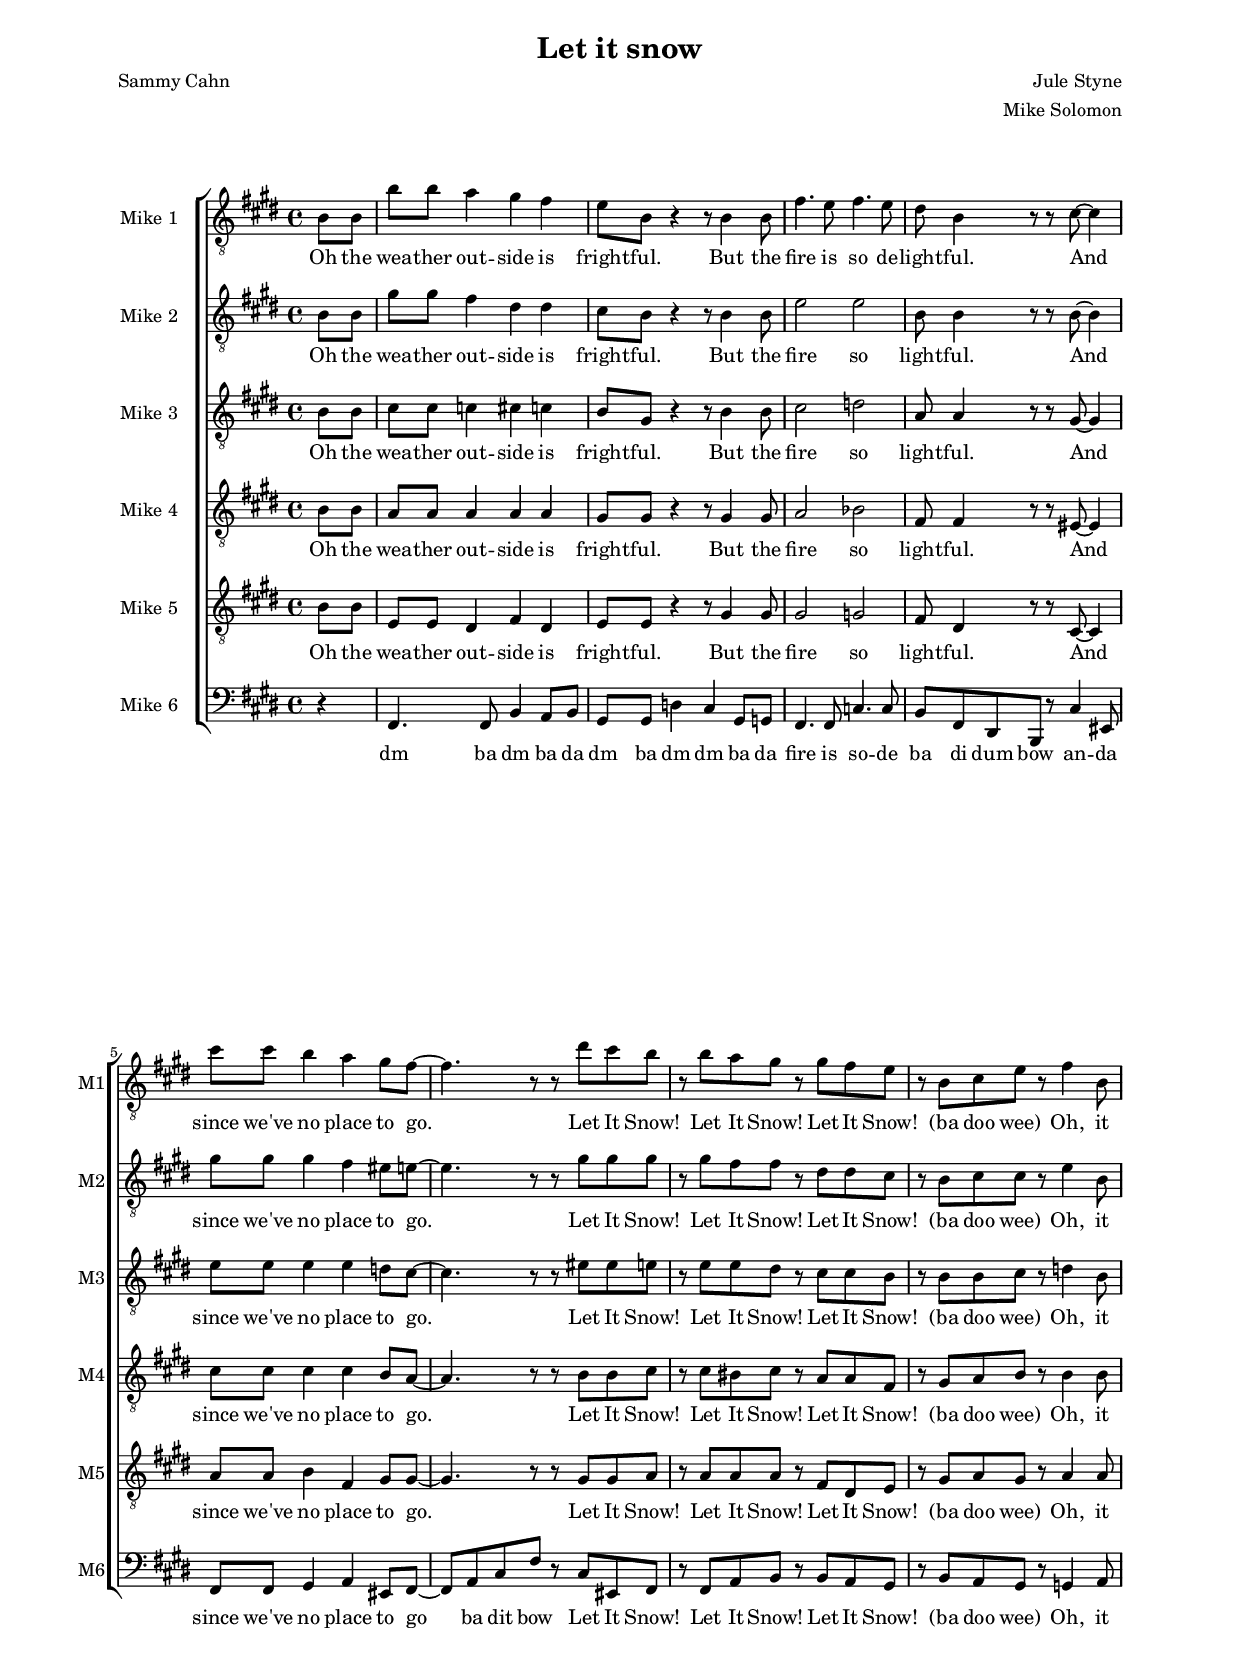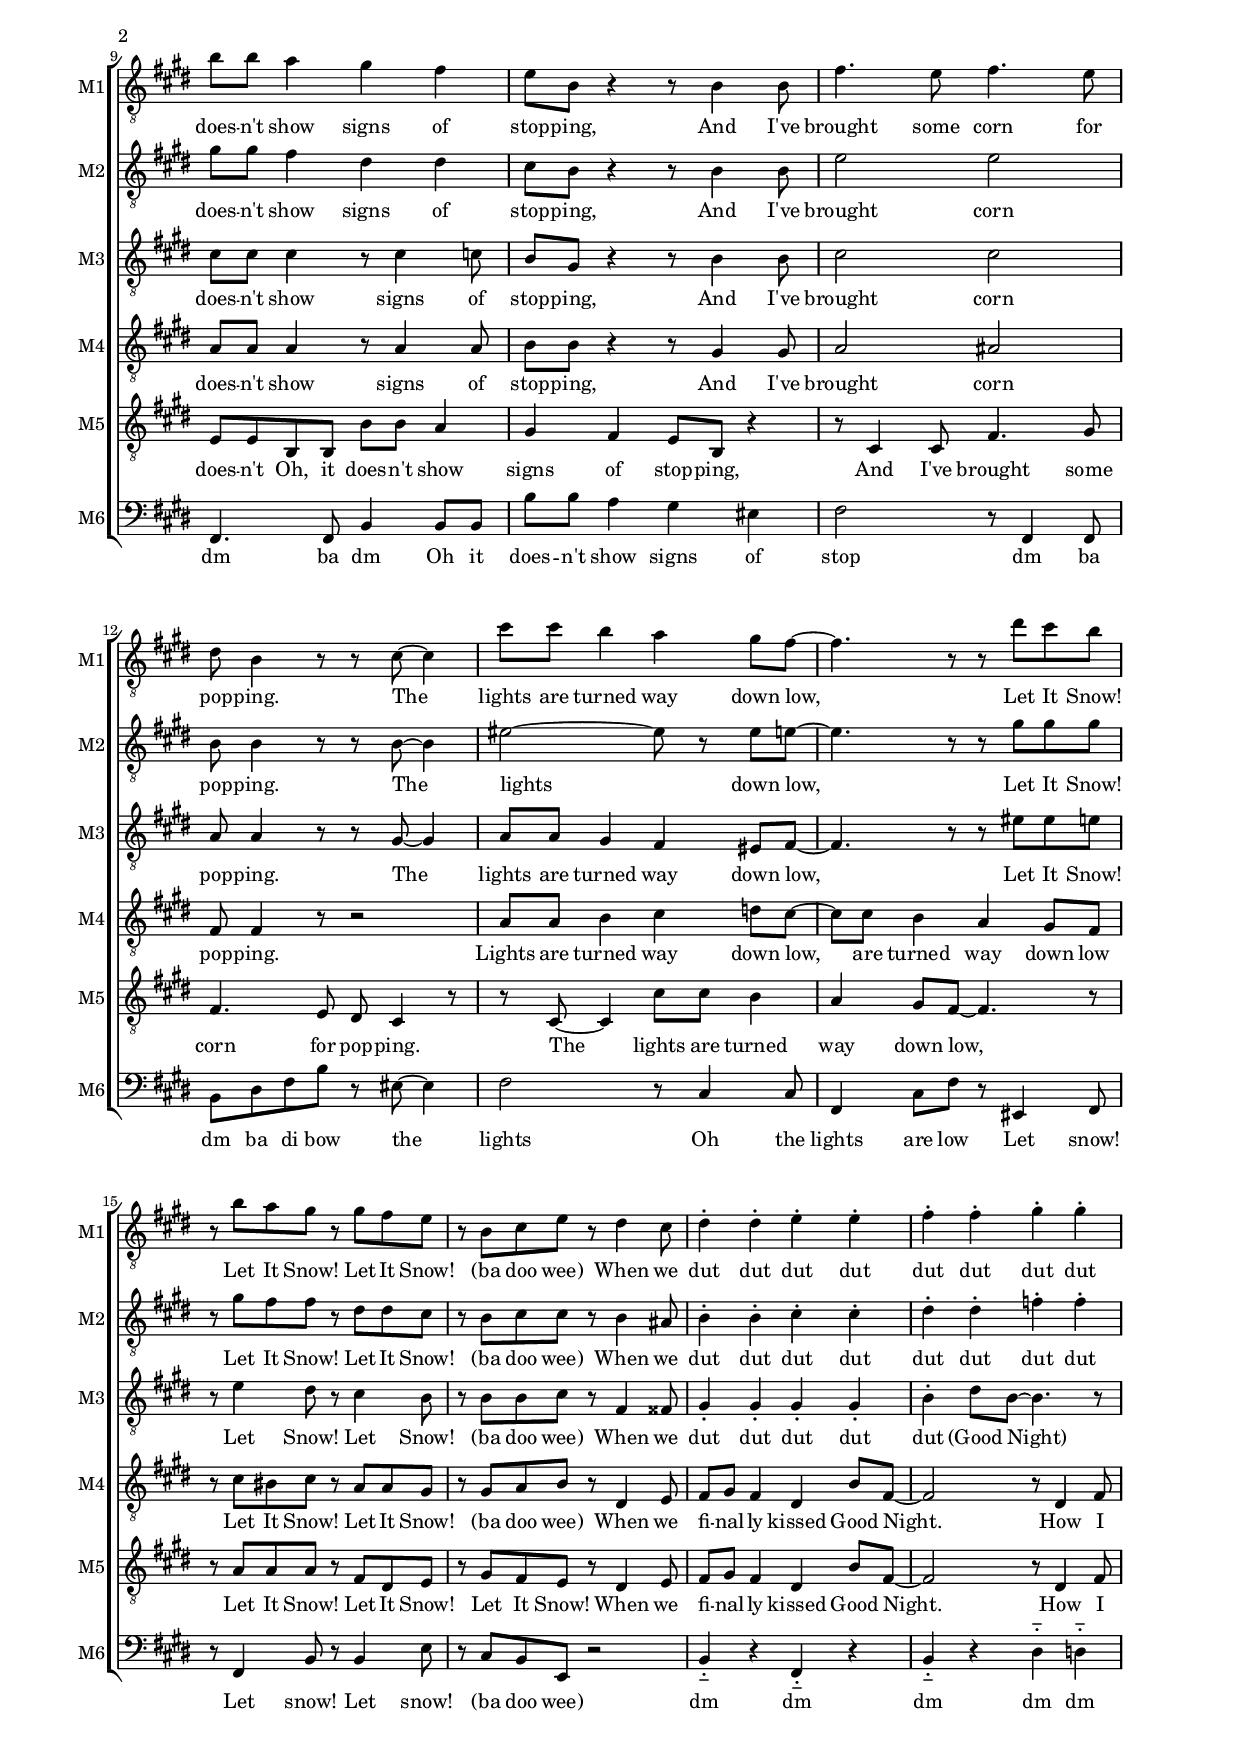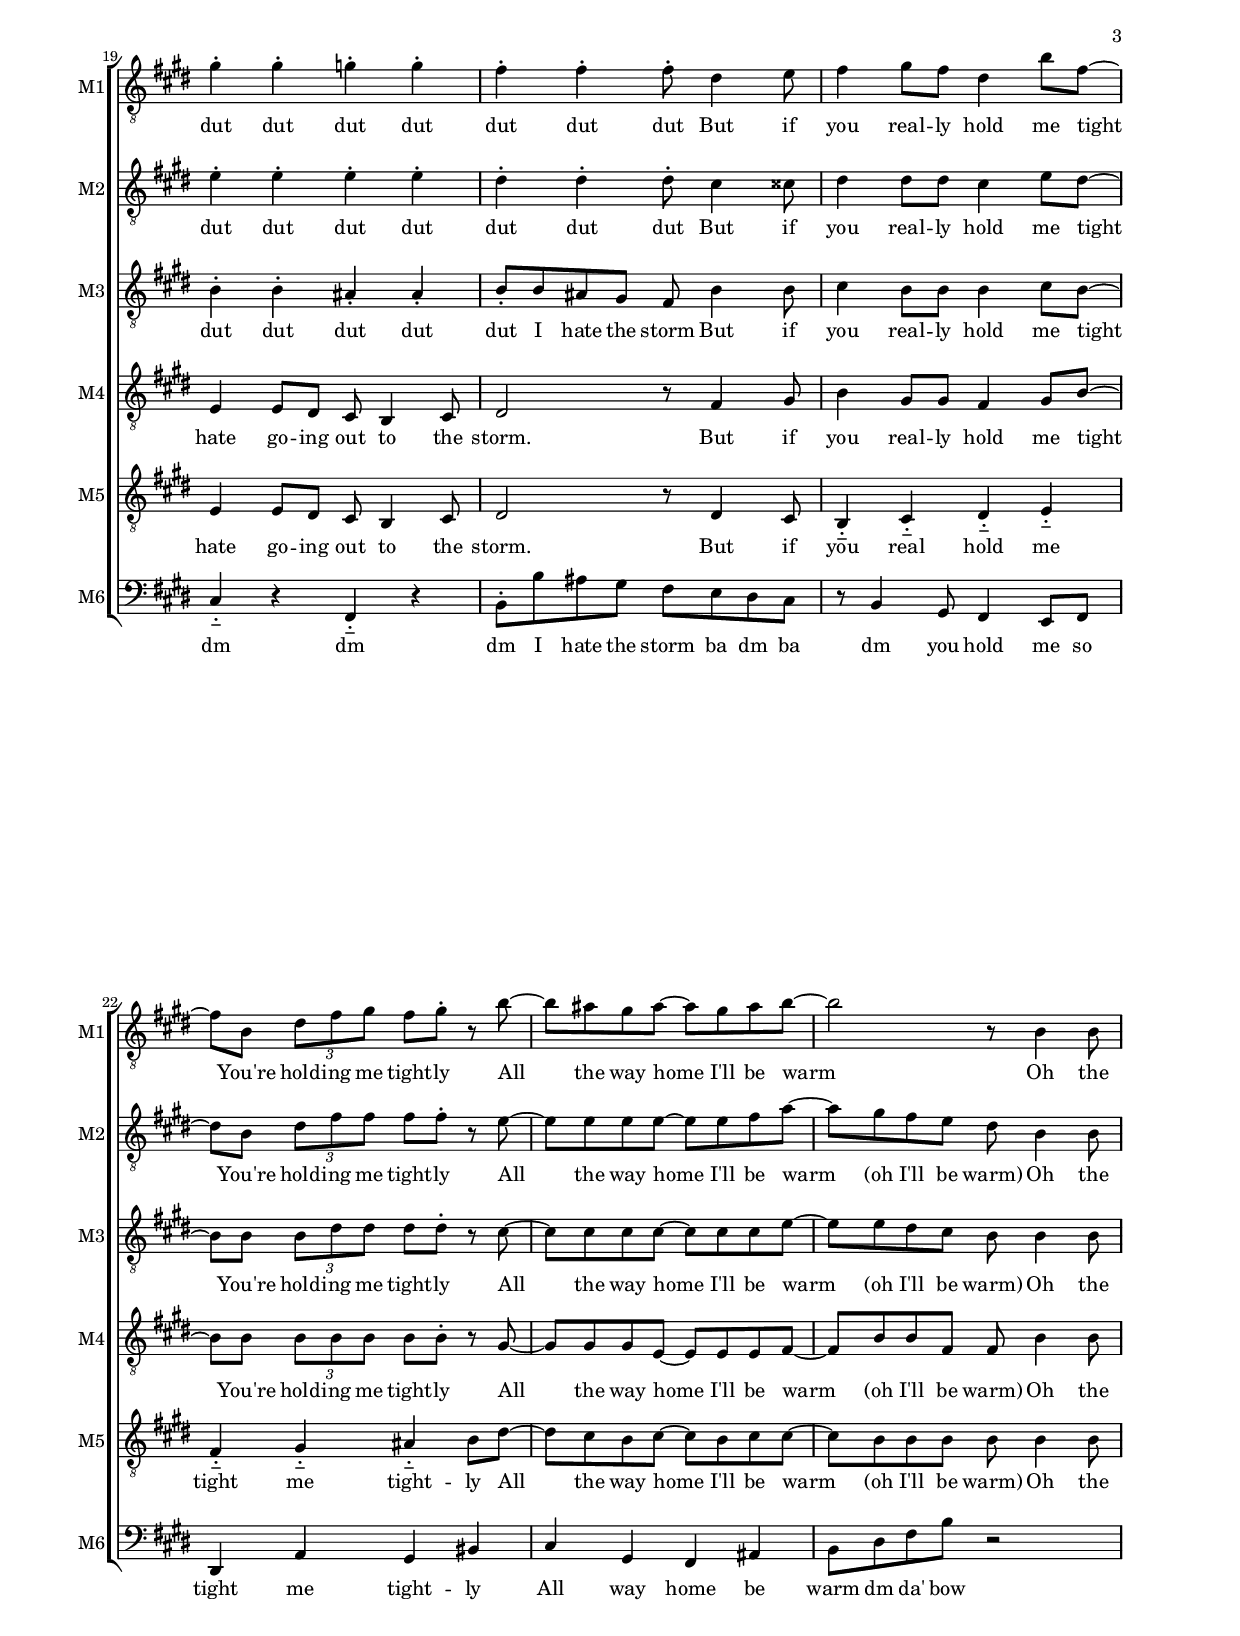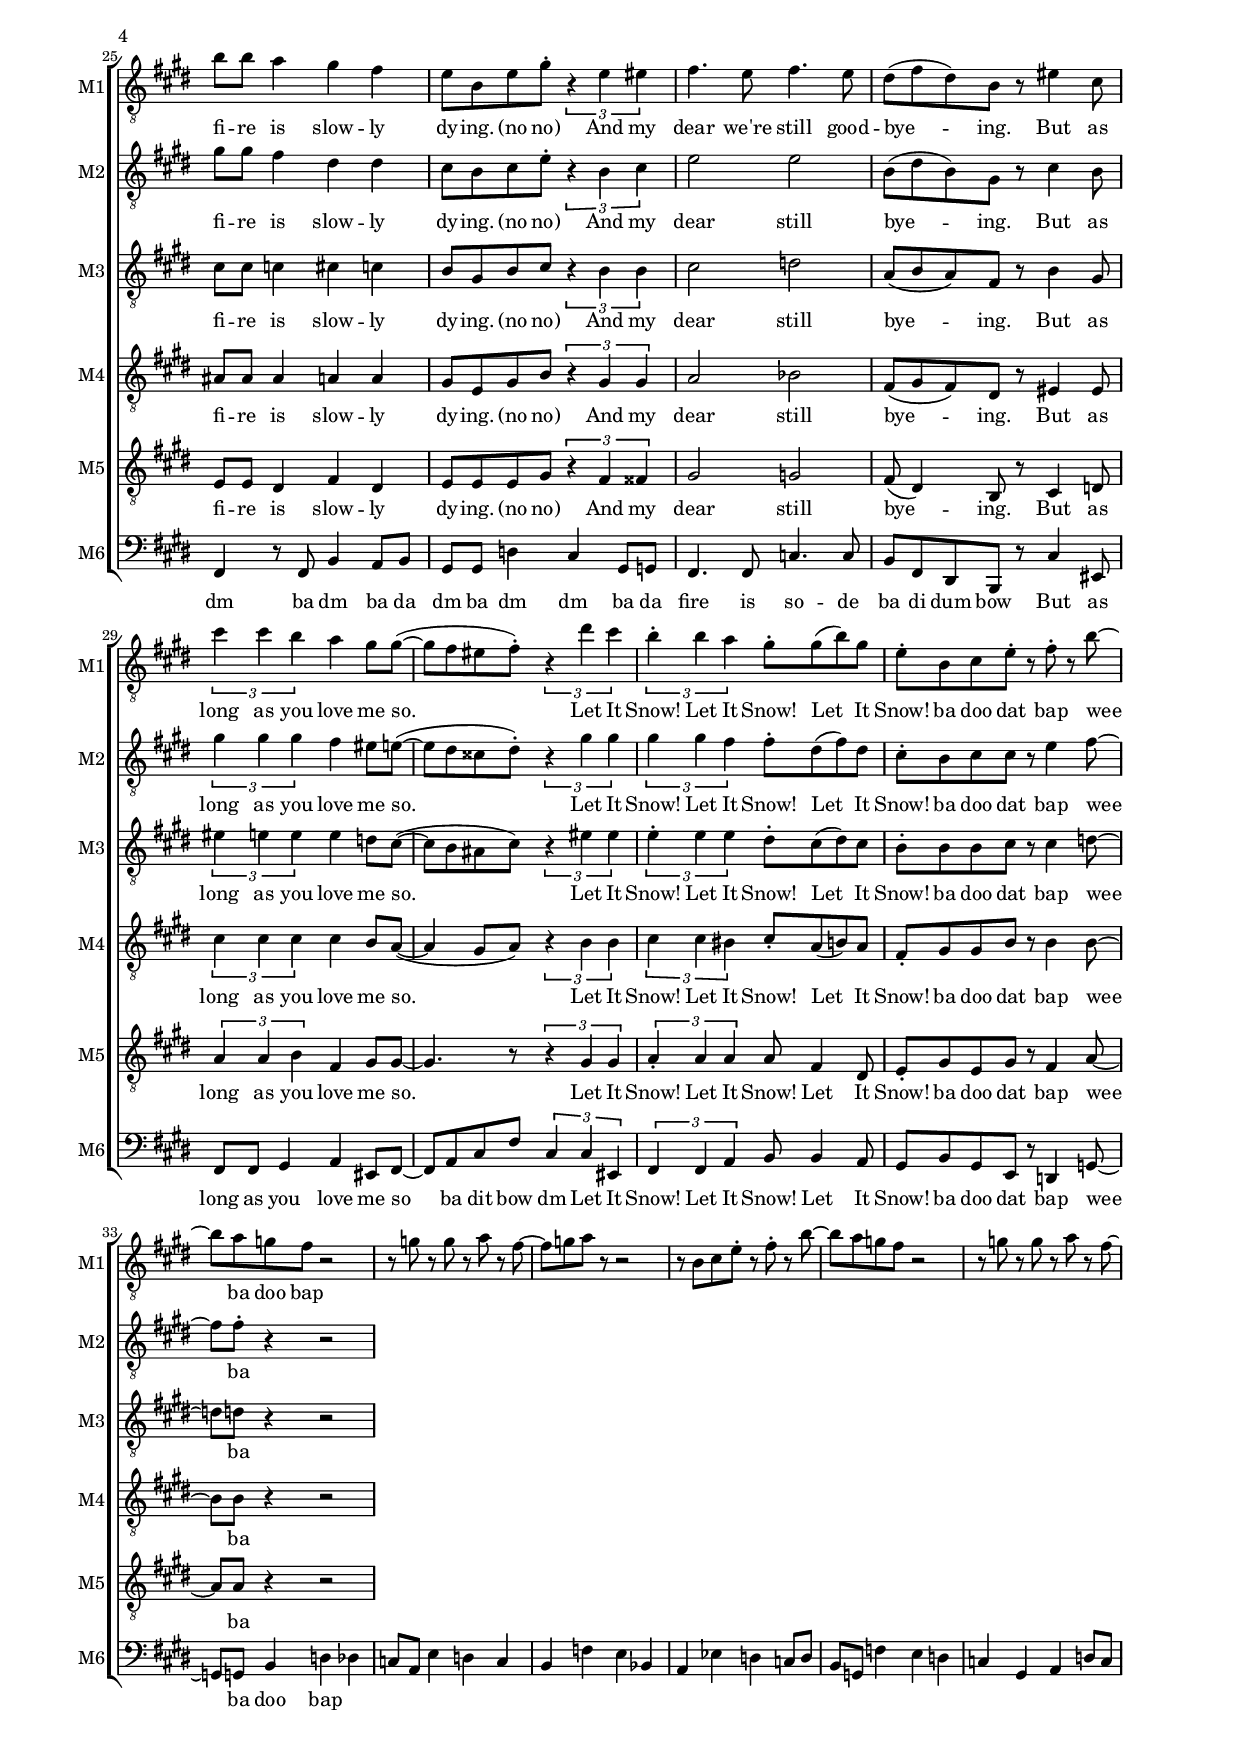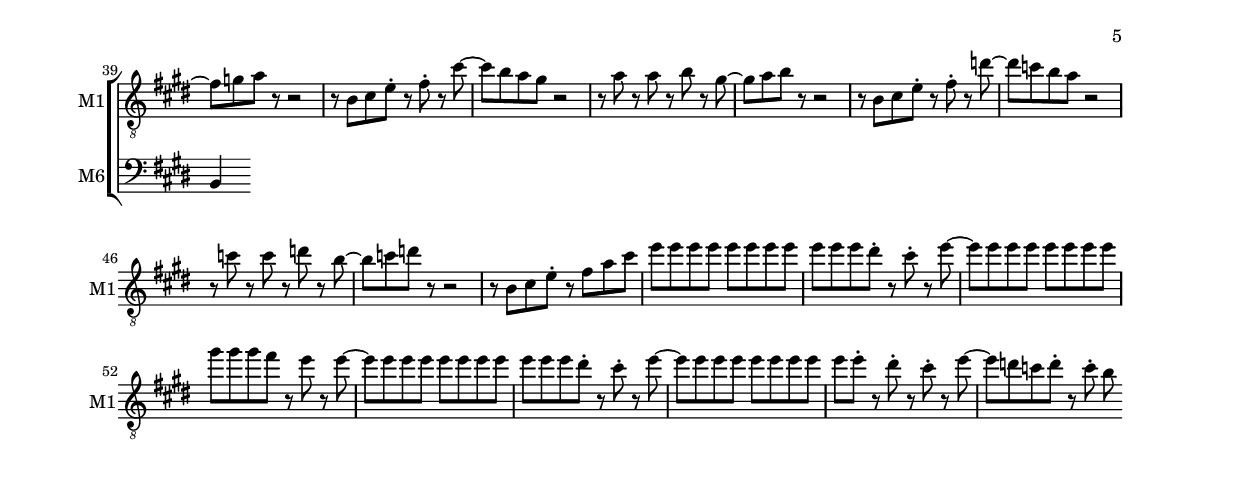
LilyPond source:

\version "2.19.83"

one = \relative c' {
    \key e \major
    \partial 4
    \clef "treble_8"
    b8\f b |
    b'8 b a4 gis fis |
    e8 b r4 r8 b4 b8 |
    fis'4. e8 fis4. e8 |
    dis8 b4 r8 r cis ~ cis4 |
    cis'8 cis b4 a gis8 fis ~ |
    fis4. r8 r8 dis' cis b |
    r b a gis r gis fis e |
    r b cis e r fis4 b,8 |
    b'8 b a4 gis fis |
    e8 b r4 r8 b4 b8 |
    fis'4. e8 fis4. e8 |
    dis8 b4 r8 r cis ~ cis4 |
    cis'8 cis b4 a gis8 fis ~ |
    fis4. r8 r8 dis' cis b |
    r b a gis r gis fis e |
    r b cis e r dis4 cis8 |
    dis4-. dis-. e-. e-. |
    fis-. fis-. gis-. gis-. |
    gis-. gis-. g-. g-. |
    fis-. fis-. fis8-. dis4 e8 |
    fis4 gis8 fis dis4 b'8 fis ~ |
    fis b, \times 2/3 { dis fis gis } fis gis-. r b ~ |
    b ais gis ais ~ ais gis ais b ~ |
    b2 r8 b,4 b8 |
    b'8 b a4 gis fis |
    e8 b e gis-. \times 2/3 { r4 e eis } |
    fis4. e8 fis4. e8 |
    dis8 ( fis dis ) b r8 eis4 cis8 |
    \times 2/3 { cis'4 cis b4 } a4 gis8 gis ~ ( |
    gis fis eis fis-. ) \times 2/3 { r4 dis' cis } |
    \times 2/3 { b-. b a } gis8-. gis ( b ) gis |
    e-. b cis e-. r fis-. r b ~ |
    b a g fis r2 |
    r8 g r g r a r fis ~ |
    fis g a r r2 |
    r8 b, cis e-. r fis-. r b ~ |
    b a g fis r2 |
    r8 g r g r a r fis ~ |
    fis g a r r2 |
    r8 b, cis e-. r fis-. r cis' ~ |
    cis b a gis r2 |
    r8 a r a r b r gis ~ |
    gis a b r r2 |
    r8 b, cis e-. r fis-. r d' ~ |
    d c b a r2 |
    r8 c r c r d r b ~ |
    b c d r r2 |
    r8 b, cis e-. r fis a cis |
    e e e e e e e e |
    e e e dis-. r cis-. r e ~ |
    e e e e e e e e |
    gis gis gis fis r e r e ~ |
    e e e e e e e e |
    e e e dis-. r cis-. r e ~ |
    e e e e e e e e |
    e e-. r dis-. r cis-. r e ~ |
    e d c d-. r c-. b
}

oneL = \lyricmode {
    Oh the wea -- ther out -- side is fright -- ful.
    But the fire is so de -- light -- ful.
    And since we've no place to go.
    Let It Snow! Let It Snow! Let It Snow!
    (ba doo wee)
    Oh, it does -- n't show signs of stop -- ping,
    And I've brought some corn for pop -- ping.
    The lights are turned way down low,
    Let It Snow! Let It Snow! Let It Snow!
    (ba doo wee)
    When we
    dut dut dut dut dut dut dut dut dut dut dut dut dut dut dut
    But if you real -- ly hold me tight
    You're hold -- ing me tight -- ly
    All the way home I'll be warm
    Oh the fi -- re is slow -- ly dy -- ing. (no no)
    And my dear we're still good -- bye -- ing.
    But as long as you love me so.
    Let It Snow! Let It Snow! Let It Snow!
    ba doo dat bap wee ba doo bap  
}

two = \relative c' {
    \key e \major
    \partial 4
    \clef "treble_8"
    b8\ppp b |
    gis'8\f gis fis4 dis dis |
    cis8 b8 r4 r8 b4 b8 |
    e2 e |
    b8 b4 r8 r b8 ~ b4 |
    gis'8 gis gis4 fis eis8 e ~ |
    e4. r8 r8 gis gis gis |
    r gis fis fis r dis dis cis |
    r b cis cis r e4 b8\pp |
    gis'8\f gis fis4 dis dis |
    cis8 b8 r4 r8 b4 b8 |
    e2 e |
    b8 b4 r8 r b8 ~ b4 |
    eis2 ~ eis8 r eis8 e ~ |
    e4. r8 r8 gis gis gis |
    r gis fis fis r dis dis cis |
    r b cis cis r b4 ais8 |
    b4-. b-. cis-. cis-. |
    dis-. dis-. f-. f-. |
    e-. e-. e-. e-. |
    dis-. dis-. dis8-. cis4 cisis8 |
    dis4 dis8 dis cis4 e8 dis ~ |
    dis b\ppp \times 2/3 { dis fis fis } fis fis-. r e\f ~ |
    e e e e ~ e e fis a ~ |
    a gis fis e dis b4\ppp b8 |
    gis'8\f gis fis4 dis dis |
    cis8 b cis e-. \times 2/3 { r4 b cis } |
    e2 e |
    b8 ( dis b ) gis r8 cis4 b8 |
    \times 2/3 { gis'4 gis gis } fis eis8 e ~ ( |
    e dis cisis dis-. ) \times 2/3 { r4 gis gis } |
    \times 2/3 { gis gis fis } fis8-. dis ( fis ) dis |
    cis-. b cis cis r e4 fis8 ~ |
    fis fis8-. r4 r2 |
}

twoL = \lyricmode {
    Oh the wea -- ther out -- side is fright -- ful.
    But the fire so light -- ful.
    And since we've no place to go.
    Let It Snow! Let It Snow! Let It Snow!
    (ba doo wee)
    Oh, it does -- n't show signs of stop -- ping,
    And I've brought corn pop -- ping.
    The lights down low,
    Let It Snow! Let It Snow! Let It Snow!
    (ba doo wee)
    When we
    dut dut dut dut dut dut dut dut dut dut dut dut dut dut dut
    But if you real -- ly hold me tight
    You're hold -- ing me tight -- ly
    All the way home I'll be warm (oh I'll be warm)
    Oh the fi -- re is slow -- ly dy -- ing. (no no)
    And my dear still bye -- ing.
    But as long as you love me so.
    Let It Snow! Let It Snow! Let It Snow!
    ba doo dat bap wee ba doo bap  
}

three = \relative c' {
    \key e \major
    \partial 4
    \clef "treble_8"
    b8\ppp b |
    cis8\f cis c4 cis c |
    b8 gis r4 r8 b4 b8 |
    cis2 d |
    a8 a4 r8 r gis8 ~ gis4 |
    e'8 e e4 e d8 cis ~ |
    cis4. r8 r eis eis e |
    r e e dis r cis cis b |
    r b b cis r d4 b8\pp |
    cis8\f cis cis4 r8 cis4 c8 |
    b8 gis r4 r8 b4 b8 |
    cis2 cis |
    a8 a4 r8 r gis8 ~ gis4 |
    a8 a gis4 fis eis8 fis ~ |
    fis4. r8 r8 eis' eis e |
    r e4 dis8 r cis4 b8 |
    r b b cis r fis,4 fisis8 |
    gis4-. gis-. gis-. gis-. |
    b-. dis8 b ~ b4. r8 |
    b4-. b-. ais-. ais-. |
    b8-. b ais gis fis b4 b8  |
    cis4 b8 b b4 cis8 b ~ |
    b b\ppp \times 2/3 { b dis\f dis } dis dis-. r cis ~ |
    cis cis cis cis ~ cis cis cis e ~ |
    e e dis cis b b4\ppp b8 |
    cis8\f cis c4 cis c |
    b8 gis b cis \times 2/3 { r4 b b } |
    cis2 d |
    a8 ( b a ) fis r8 b4 gis8 |
    \times 2/3 { eis'4 e e } e d8 cis ~ ( |
    cis b ais cis ) \times 2/3 { r4 eis eis } |
    \times 2/3 { e-. e e } dis8-. cis ( dis ) cis |
    b-. b b cis r cis4 d8 ~ |
    d8 d8 r4 r2 |
}

threeL = \lyricmode {
    Oh the wea -- ther out -- side is fright -- ful.
    But the fire so light -- ful.
    And since we've no place to go.
    Let It Snow! Let It Snow! Let It Snow!
    (ba doo wee)
    Oh, it does -- n't show signs of stop -- ping,
    And I've brought corn pop -- ping.
    The lights are turned way down low,
    Let It Snow! Let Snow! Let Snow!
    (ba doo wee)
    When we
    dut dut dut dut dut (Good Night) dut dut dut dut dut I hate the storm
    But if you real -- ly hold me tight
    You're hold -- ing me tight -- ly
    All the way home I'll be warm (oh I'll be warm)
    Oh the fi -- re is slow -- ly dy -- ing. (no no)
    And my dear still bye -- ing.
    But as long as you love me so.
    Let It Snow! Let It Snow! Let It Snow!
    ba doo dat bap wee ba doo bap  
}

four = \relative c' {
    \key e \major
    \partial 4
    \clef "treble_8"
    b8\ppp b |
    a8\f a a4 a a |
    gis8 gis r4 r8 gis4 gis8 |
    a2 bes |
    fis8 fis4 r8 r eis8 ~ eis4 |
    cis'8 cis cis4 cis b8 a ~ |
    a4. r8 r b b cis |
    r cis bis cis r a a fis |
    r gis a b r b4\ppp b8 |
    a8\f a a4 r8 a4 a8 |
    b8 b r4 r8 gis4 gis8 |
    a2 ais |
    fis8 fis4 r8 r2 |
    a8 a b4 cis d8 cis ~ |
    cis8 cis b4 a gis8 fis |
    r cis' bis cis r a a gis |
    r gis a b r dis,4 e8 |
    fis8 gis fis4 dis b'8 fis ~ |
    fis2 r8 dis4 fis8 |
    e4 e8 dis cis b4 cis8 |
    dis2 r8 fis4 gis8 |
    b4 gis8 gis fis4 gis8 b ~ |
    b b \times 2/3 { b b b } b b-. r gis ~ |
    gis gis gis e ~ e e e fis ~ |
    fis b b fis fis b4 b8 |
    ais8 ais ais4 a a |
    gis8 e gis b \times 2/3 { r4 gis gis } |
    a2 bes |
    fis8 ( gis fis ) dis r8 eis4 eis8 |
    \times 2/3 { cis'4 cis cis4 } cis b8 a ~ ( |
    a4 gis8 a ) \times 2/3 { r4 b b } |
    \times 2/3 { cis cis bis } cis8-. a ( b ) a |
    fis-. gis gis b r b4 b8 ~ |
    b8 b r4 r2 |
}

fourL = \lyricmode {
    Oh the wea -- ther out -- side is fright -- ful.
    But the fire so light -- ful.
    And since we've no place to go.
    Let It Snow! Let It Snow! Let It Snow!
    (ba doo wee)
    Oh, it does -- n't show signs of stop -- ping,
    And I've brought corn pop -- ping.
    Lights are turned way down low, are turned way down low
    Let It Snow! Let It Snow!
    (ba doo wee)
    When we
    fi -- nal -- ly kissed Good Night.
    How I hate go -- ing out to the storm.
    But if you real -- ly hold me tight
    You're hold -- ing me tight -- ly
    All the way home I'll be warm (oh I'll be warm)
    Oh the fi -- re is slow -- ly dy -- ing. (no no)
    And my dear still bye -- ing.
    But as long as you love me so.
    Let It Snow! Let It Snow! Let It Snow!
    ba doo dat bap wee ba doo bap  
}

five = \relative c' {
    \key e \major
    \partial 4
    \clef "treble_8"
    b8\ppp b |
    e,8\f e dis4 fis dis |
    e8 e r4 r8 gis4 gis8 |
    gis2 g |
    fis8 dis4 r8 r cis8 ~ cis4 |
    a'8 a b4 fis gis8 gis ~ |
    gis4. r8 r gis gis a |
    r a a a r fis dis e |
    r gis a gis r a4 a8\mf |
    e8 e b8 b b'8 b a4 |
    gis fis e8 b r4 |
    r8 cis4 cis8 fis4. gis8 |
    fis4. e8 dis8 cis4 r8 |
    r cis ~ cis4 cis'8 cis b4 |
    a gis8 fis ~ fis4. r8 |
    r a a a r fis dis e |
    r gis fis e r dis4 e8 |
    fis8 gis fis4 dis b'8 fis ~ |
    fis2 r8 dis4 fis8 |
    e4 e8 dis cis b4 cis8 |
    dis2 r8 dis4 cis8 |
    b4-_ cis-_ dis-_ e-_ |
    fis-_ gis-_ ais-_ b8 dis ~ |
    dis cis b cis ~ cis b cis cis ~ |
    cis b b b b8 b4\ppp b8 |
    e,8\f e dis4 fis dis |
    e8 e e gis \times 2/3 { r4 fis fisis } |
    gis2 g |
    fis8 ( dis4 ) b8 r cis4 d8 |
    \times 2/3 { a'4 a b } fis gis8 gis ~ |
    gis4. r8 \times 2/3 { r4 gis gis } |
    \times 2/3 { a-. a a } a8 fis4 dis8 |
    e-. gis e gis r fis4 a8 ~ |
    a8 a r4 r2 |
}

fiveL = \lyricmode {
    Oh the wea -- ther out -- side is fright -- ful.
    But the fire so light -- ful.
    And since we've no place to go.
    Let It Snow! Let It Snow! Let It Snow!
    (ba doo wee)
    Oh, it does -- n't Oh, it does -- n't show signs of stop -- ping,
    And I've brought some corn for pop -- ping.
    The lights are turned way down low,
    Let It Snow! Let It Snow! Let It Snow!
    When we
    fi -- nal -- ly kissed Good Night.
    How I hate go -- ing out to the storm.
    But if you real hold me tight me tight -- ly
    All the way home I'll be warm (oh I'll be warm)
    Oh the fi -- re is slow -- ly dy -- ing. (no no)
    And my dear still bye -- ing.
    But as long as you love me so.
    Let It Snow! Let It Snow! Let It Snow!
    ba doo dat bap wee ba doo bap  
}

six = \relative c, {
    \key e \major
    \partial 4
    \clef bass
    r4 |
    fis4. fis8 b4 a8 b |
    gis8 gis d'4 cis gis8 g |
    fis4. fis8 c'4. c8 |
    b fis dis b r cis'4 eis,8 |
    fis8 fis gis4 a eis8 fis ~ |
    fis8 a cis fis r cis eis, fis |
    r fis a b r b a gis |
    r8 b a gis r g4 a8 |
    fis4. fis8 b4 b8 b |
    b'8 b a4 gis eis |
    fis2 r8 fis,4 fis8 |
    b8 dis fis b r eis, ~ eis4 |
    fis2 r8 cis4 cis8 |
    fis,4 cis'8 fis8 r8 eis,4 fis8 |
    r fis4 b8 r b4 e8 |
    r cis b e, r2 |
    b'4-_ r fis-_ r |
    b-_ r dis-_ d-_ |
    cis-_ r fis,-_ r |
    b8-. b' ais gis fis e dis cis |
    r8 b4 gis8 fis4 e8 fis |
    dis4 a' gis bis |
    cis gis fis ais |
    b8 dis fis b r2 |
    fis,4 r8 fis b4 a8 b |
    gis8 gis d'4 cis gis8 g |
    fis4. fis8 c'4. c8 |
    b fis dis b r cis'4 eis,8 |
    fis8 fis gis4 a eis8 fis ~ |
    fis8 a cis fis \times 2/3 { cis4 cis eis, } |
    \times 2/3 { fis fis a } b8 b4 a8 |
    gis8 b gis e r d4 g8 ~ |
    g8 g b4 d des |
    c8 a e'4 d c |
    b f' e bes |
    a ees' d c8 d |
    b8 g f'4 e d |
    c gis a d8 c |
    b4
}

sixL = \lyricmode {
    dm ba dm ba da
    dm ba dm dm ba da
    fire is so -- de
    ba di dum bow an -- da
    since we've no place to
    go ba dit bow
    Let It Snow! Let It Snow! Let It Snow!
    (ba doo wee)
    Oh, it
    dm ba dm Oh it does -- n't show signs of stop
    dm ba
    dm ba di bow the lights
    Oh the lights are low
    Let snow! Let snow! Let snow!
    (ba doo wee)
    dm dm dm dm dm dm dm
    dm I hate the storm ba dm ba
    dm you hold me so tight
    me tight -- ly
    All way home be warm dm da' bow
    dm ba dm ba da
    dm ba dm dm ba da
    fire is so -- de
    ba di dum bow But as
    long as you love me
    so ba dit bow dm
    Let It Snow! Let It Snow! Let It Snow!
    ba doo dat bap wee ba doo bap
}

unfoldSwing = #(define-music-function (parser location tp) (integer?)
#{
  \set Score.tempoWholesPerMinute = #(ly:make-moment (/ (* 3 tp) 2) 8 0 0)
  s8
  \set Score.tempoWholesPerMinute = #(ly:make-moment (* 3 tp) 8 0 0)
  s8
#})

muzak = \new ChoirStaff <<
    \new Staff \with { instrumentName = "Mike 1" shortInstrumentName = "M1" } << \new Voice = "one" \one \new Lyrics \lyricsto "one" \oneL >>
    \new Staff \with { instrumentName = "Mike 2" shortInstrumentName = "M2" } << \new Voice = "two" \two \new Lyrics \lyricsto "two" \twoL >>
    \new Staff \with { instrumentName = "Mike 3" shortInstrumentName = "M3" } << \new Voice = "three" \three \new Lyrics \lyricsto "three" \threeL >>
    \new Staff \with { instrumentName = "Mike 4" shortInstrumentName = "M4" } << \new Voice = "four" \four \new Lyrics \lyricsto "four" \fourL >>
    \new Staff \with { instrumentName = "Mike 5" shortInstrumentName = "M5" } << \new Voice = "five" \five \new Lyrics \lyricsto "five" \fiveL >>
    \new Staff \with { instrumentName = "Mike 6" shortInstrumentName = "M6" } << \new Voice = "six" \six \new Lyrics \lyricsto "six" \sixL >>
>>

\score {
    \muzak
    \layout { \Score { \override DynamicText.stencil = ##f }}
}

\score {
    << { \unfoldRepeats \muzak } { \repeat unfold 86 { \unfoldSwing #98 } \set Score.tempoWholesPerMinute = #(ly:make-moment 98 4 0 0) s4 \repeat unfold 158 { \unfoldSwing #98 } } >>
    \midi {}
}

\header {
    title = "Let it snow"
    composer = "Jule Styne"
    arranger = "Mike Solomon"
    poet = "Sammy Cahn"
}

\paper {
    left-margin=2.0\cm
    right-margin=2.0\cm
}
#(set-global-staff-size 15.87)